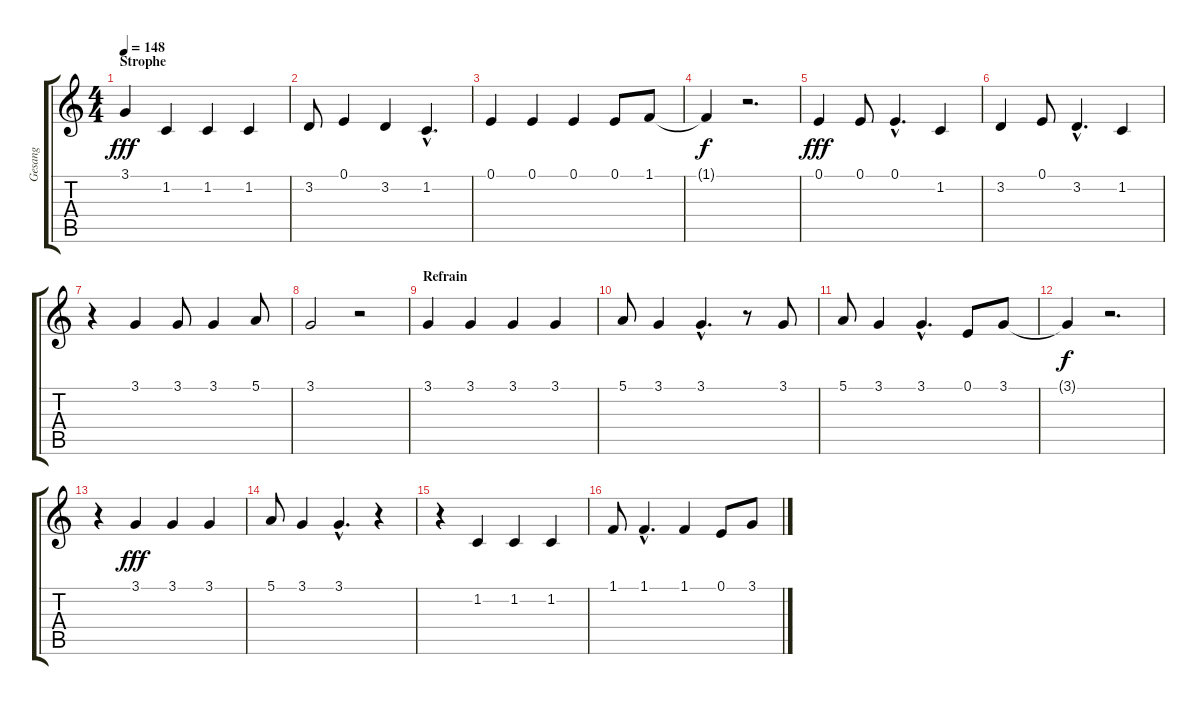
\track ("Gesang" "Gesang") {instrument tenorsax}
\staff {score tabs}
\tuning (E4 B3 G3 D3 A2 E2) {hide}
\ts (4 4)
\section ("" "Strophe")
\tempo 148
\clef g2
\ks c
3.1.4{dy fff} 1.2.4 1.2.4 1.2.4 |
3.2.8 0.1.4 3.2.4 1.2{hac}.4{d} |
0.1.4 0.1.4 0.1.4 0.1.8 1.1.8 |
1.1{t}.4{dy f} r.2{d} |
0.1.4{dy fff} 0.1.8 0.1{hac}.4{d} 1.2.4 |
3.2.4 0.1.8 3.2{hac}.4{d} 1.2.4 |
r.4 3.1.4 3.1.8 3.1.4 5.1.8 |
3.1.2 r.2 |
\section ("" "Refrain")
3.1.4 3.1.4 3.1.4 3.1.4 |
5.1.8 3.1.4 3.1{hac}.4{d} r.8 3.1.8 |
5.1.8 3.1.4 3.1{hac}.4{d} 0.1.8 3.1.8 |
3.1{t}.4{dy f} r.2{d} |
r.4 3.1.4{dy fff} 3.1.4 3.1.4 |
5.1.8 3.1.4 3.1{hac}.4{d} r.4 |
r.4 1.2.4 1.2.4 1.2.4 |
1.1.8 1.1{hac}.4{d} 1.1.4 0.1.8 3.1.8
